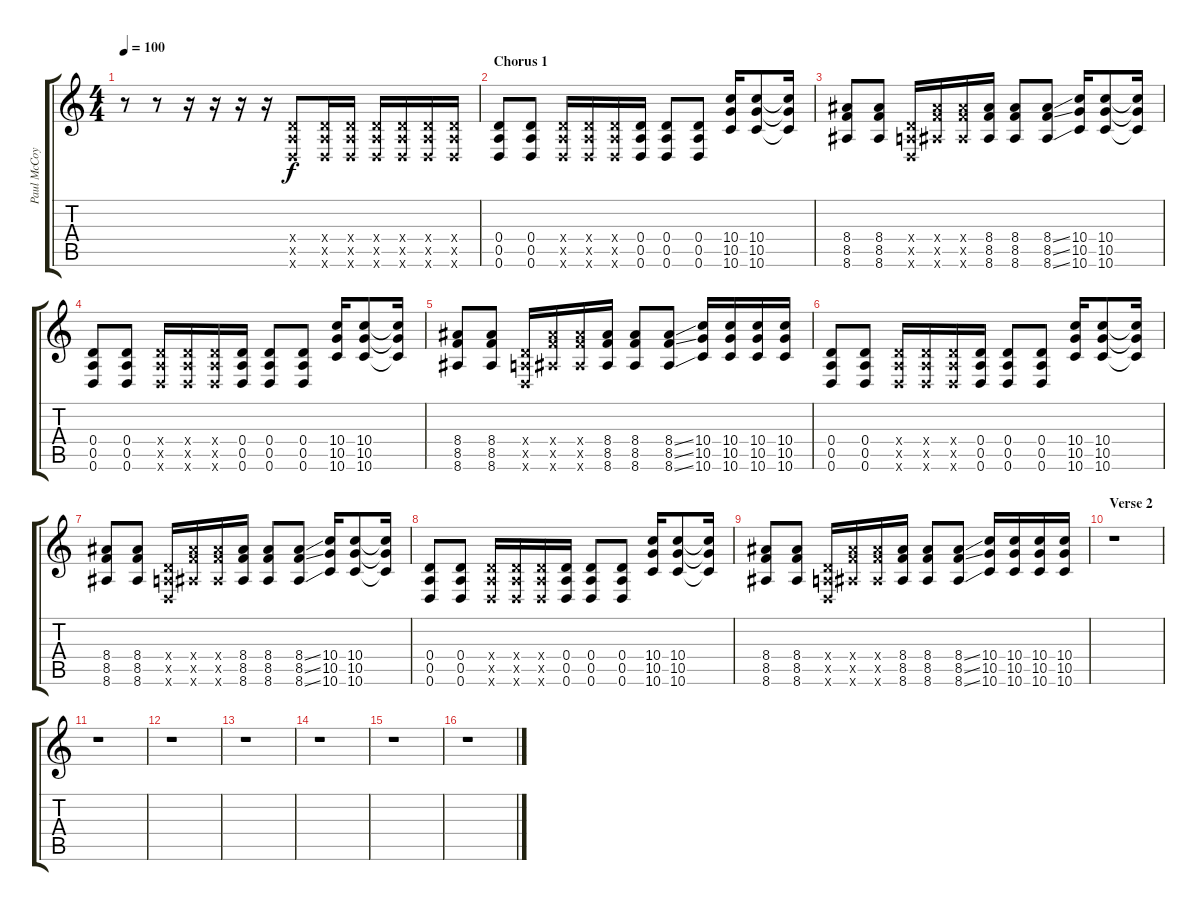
\track ("Paul McCoy" "Paul McCoy") {instrument distortionguitar}
\staff {score tabs}
\tuning (E4 B3 G3 D3 A2 D2) {hide}
\ts (4 4)
\tempo 100
\clef g2
\ks c
r.8{dy f} r.8 r.16 r.16 r.16 r.16 (0.4{x} 0.5{x} 0.6{x}).8 (0.4{x} 0.5{x} 0.6{x}).16 (0.4{x} 0.5{x} 0.6{x}).16 (0.4{x} 0.5{x} 0.6{x}).16 (0.4{x} 0.5{x} 0.6{x}).16 (0.4{x} 0.5{x} 0.6{x}).16 (0.4{x} 0.5{x} 0.6{x}).16 |
\section ("" "Chorus 1")
(0.4 0.5 0.6).8 (0.4 0.5 0.6).8 (0.4{x} 0.5{x} 0.6{x}).16 (0.4{x} 0.5{x} 0.6{x}).16 (0.4{x} 0.5{x} 0.6{x}).16 (0.4 0.5 0.6).16 (0.4 0.5 0.6).8 (0.4 0.5 0.6).8 (10.4 10.5 10.6).16 (10.4 10.5 10.6).8 (10.4{t} 10.5{t} 10.6{t}).16 |
(8.4 8.5 8.6).8 (8.4 8.5 8.6).8 (0.4{x} 0.5{x} 0.6{x}).16 (8.4{x} 8.5{x} 8.6{x}).16 (8.4{x} 8.5{x} 8.6{x}).16 (8.4 8.5 8.6).16 (8.4 8.5 8.6).8 (8.4{ss} 8.5{ss} 8.6{ss}).8 (10.4 10.5 10.6).16 (10.4 10.5 10.6).8 (10.4{t} 10.5{t} 10.6{t}).16 |
(0.4 0.5 0.6).8 (0.4 0.5 0.6).8 (0.4{x} 0.5{x} 0.6{x}).16 (0.4{x} 0.5{x} 0.6{x}).16 (0.4{x} 0.5{x} 0.6{x}).16 (0.4 0.5 0.6).16 (0.4 0.5 0.6).8 (0.4 0.5 0.6).8 (10.4 10.5 10.6).16 (10.4 10.5 10.6).8 (10.4{t} 10.5{t} 10.6{t}).16 |
(8.4 8.5 8.6).8 (8.4 8.5 8.6).8 (0.4{x} 0.5{x} 0.6{x}).16 (8.4{x} 8.5{x} 8.6{x}).16 (8.4{x} 8.5{x} 8.6{x}).16 (8.4 8.5 8.6).16 (8.4 8.5 8.6).8 (8.4{ss} 8.5{ss} 8.6{ss}).8 (10.4 10.5 10.6).16 (10.4 10.5 10.6).16 (10.4 10.5 10.6).16 (10.4 10.5 10.6).16 |
(0.4 0.5 0.6).8 (0.4 0.5 0.6).8 (0.4{x} 0.5{x} 0.6{x}).16 (0.4{x} 0.5{x} 0.6{x}).16 (0.4{x} 0.5{x} 0.6{x}).16 (0.4 0.5 0.6).16 (0.4 0.5 0.6).8 (0.4 0.5 0.6).8 (10.4 10.5 10.6).16 (10.4 10.5 10.6).8 (10.4{t} 10.5{t} 10.6{t}).16 |
(8.4 8.5 8.6).8 (8.4 8.5 8.6).8 (0.4{x} 0.5{x} 0.6{x}).16 (8.4{x} 8.5{x} 8.6{x}).16 (8.4{x} 8.5{x} 8.6{x}).16 (8.4 8.5 8.6).16 (8.4 8.5 8.6).8 (8.4{ss} 8.5{ss} 8.6{ss}).8 (10.4 10.5 10.6).16 (10.4 10.5 10.6).8 (10.4{t} 10.5{t} 10.6{t}).16 |
(0.4 0.5 0.6).8 (0.4 0.5 0.6).8 (0.4{x} 0.5{x} 0.6{x}).16 (0.4{x} 0.5{x} 0.6{x}).16 (0.4{x} 0.5{x} 0.6{x}).16 (0.4 0.5 0.6).16 (0.4 0.5 0.6).8 (0.4 0.5 0.6).8 (10.4 10.5 10.6).16 (10.4 10.5 10.6).8 (10.4{t} 10.5{t} 10.6{t}).16 |
(8.4 8.5 8.6).8 (8.4 8.5 8.6).8 (0.4{x} 0.5{x} 0.6{x}).16 (8.4{x} 8.5{x} 8.6{x}).16 (8.4{x} 8.5{x} 8.6{x}).16 (8.4 8.5 8.6).16 (8.4 8.5 8.6).8 (8.4{ss} 8.5{ss} 8.6{ss}).8 (10.4 10.5 10.6).16 (10.4 10.5 10.6).16 (10.4 10.5 10.6).16 (10.4 10.5 10.6).16 |
\section ("" "Verse 2")
r.1 |
r.1 |
r.1 |
r.1 |
r.1 |
r.1 |
r.1
